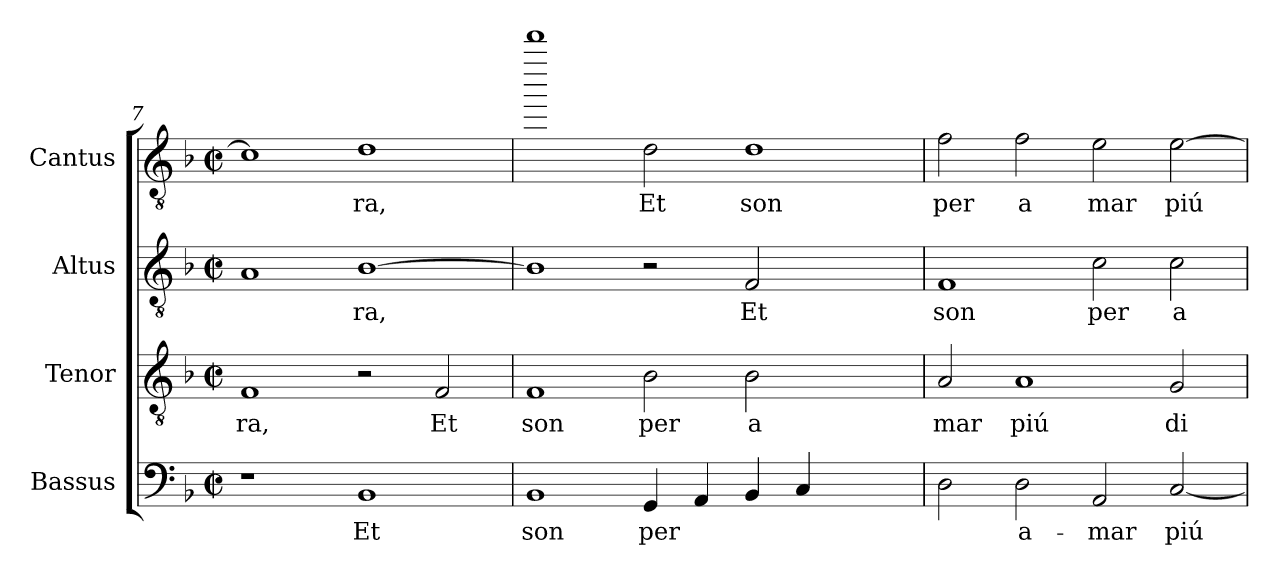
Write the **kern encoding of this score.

**kern	**text	**kern	**text	**kern	**text	**kern	**text
*part4	*part4	*part3	*part3	*part2	*part2	*part1	*part1
*staff4	*staff4	*staff3	*staff3	*staff2	*staff2	*staff1	*staff1
*I"Bassus	*	*I"Tenor	*	*I"Altus	*	*I"Cantus	*
*I'Bassus	*	*I'Tenor	*	*I'Altus	*	*I'Cantus	*
!!LO:LB:g=z
*clefF4	*	*clefGv2	*	*clefGv2	*	*clefGv2	*
*k[b-]	*	*k[b-]	*	*k[b-]	*	*k[b-]	*
*F:	*	*F:	*	*F:	*	*F:	*
*M2/2	*	*M2/2	*	*M2/2	*	*M2/2	*
*met(c|)	*	*met(c|)	*	*met(c|)	*	*met(c|)	*
=7	=7	=7	=7	=7	=7	=7	=7
!	!	!	!LO:LY:b:cj	!	!LO:LY:b:cj	!	!LO:LY:b:cj
1r	.	1F	ra,	1A	--	1c]	.
!	!LO:LY:b:cj	!	!	!	!LO:LY:b:cj	!	!LO:LY:b:cj
1BB-	Et	2r	.	[>1B-	-ra,	1d	ra,
!	!	!	!LO:LY:b:cj	!	!	!	!
.	.	2F/	Et	.	.	.	.
=8	=8	=8	=8	=8	=8	=8	=8
!	!LO:LY:b:cj	!	!LO:LY:b:cj	!	!LO:LY:b:cj	!	!
1BB-	son	1F	son	1B-]	.	1dddd	.
!	!LO:LY:b:cj	!	!LO:LY:b:cj	!	!	!	!LO:LY:b:cj
4GG/	per	2B-\	per	2r	.	2d\	Et
!	!LO:LY:b:cj	!	!	!	!	!	!
4AA/	.	.	.	.	.	.	.
!	!LO:LY:b:cj	!	!LO:LY:b:cj	!	!LO:LY:b:cj	!	!LO:LY:b:cj
4BB-/	.	2B-\	a	2F/	Et	1d	son
!	!LO:LY:b:cj	!	!	!	!	!	!
4C/	.	.	.	.	.	.	.
2ryy	.	2ryy	.	2ryy	.	.	.
=9	=9	=9	=9	=9	=9	=9	=9
!	!LO:LY:b:cj	!	!LO:LY:b:cj	!	!LO:LY:b:cj	!	!LO:LY:b:cj
2D\	.	2A/	mar	1F	son	2f\	per
!	!LO:LY:b:cj	!	!LO:LY:b:cj	!	!	!	!LO:LY:b:cj
2D\	a-	1A	piú	.	.	2f\	a
!	!LO:LY:b:cj	!	!	!	!LO:LY:b:cj	!	!LO:LY:b:cj
2AA/	-mar	.	.	2c\	per	2e\	mar
!	!LO:LY:b:cj	!	!LO:LY:b:cj	!	!LO:LY:b:cj	!	!LO:LY:b:cj
[<2C/	piú	2G/	di	2c\	a	[>2e\	piú
=	=	=	=	=	=	=	=
*-	*-	*-	*-	*-	*-	*-	*-
